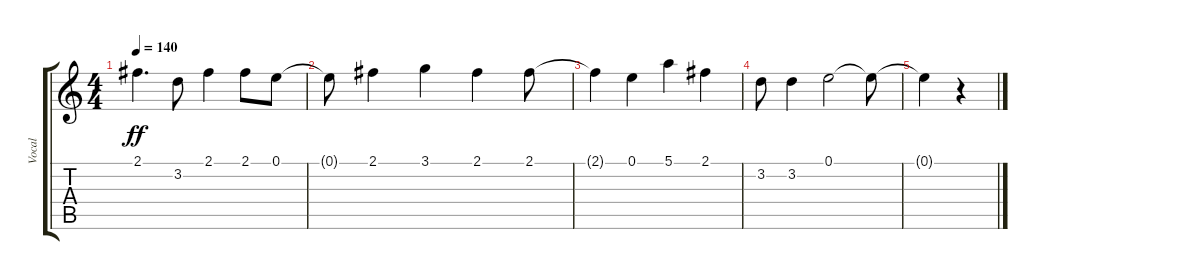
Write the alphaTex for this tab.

\track ("Vocal" "Vocal") {instrument slapbass1}
\staff {score tabs}
\tuning (E4 B3 G3 D3 A2 E2) {hide}
\ts (4 4)
\tempo 140
\clef g2
\ks c
2.1{t}.4{d dy ff} 3.2.8 2.1.4 2.1.8 0.1.8 |
0.1{t}.8 2.1.4 3.1.4 2.1.4 2.1.8 |
2.1{t}.4 0.1.4 5.1.4 2.1.4 |
3.2.8 3.2.4 0.1.2 0.1{t}.8 |
0.1{t}.4 r.4
